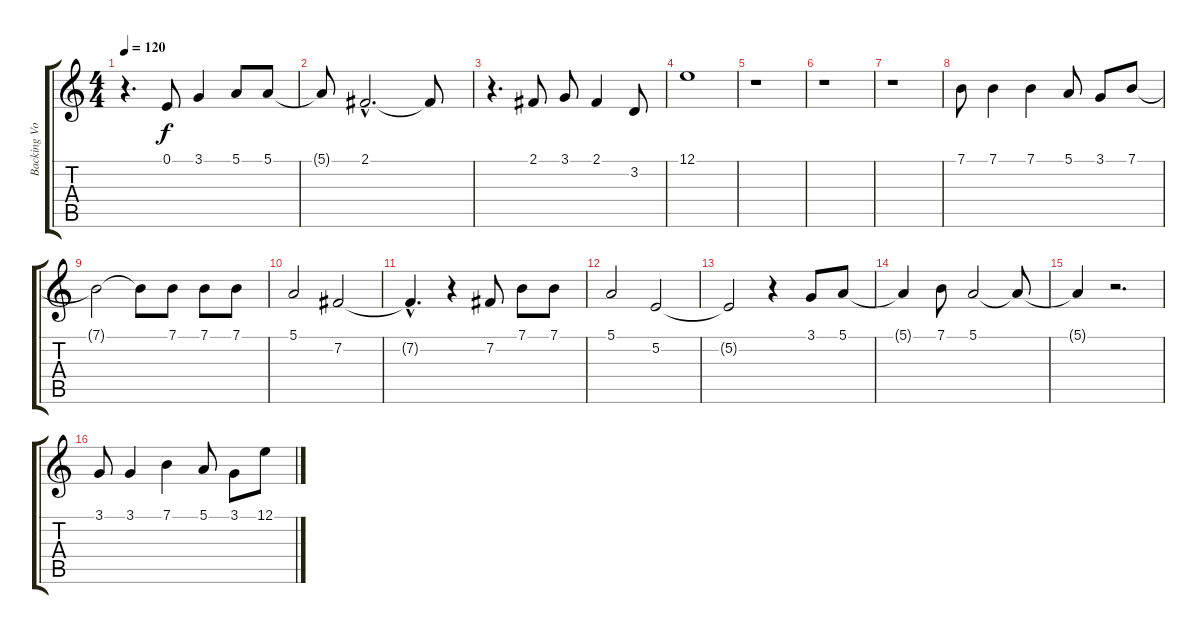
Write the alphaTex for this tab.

\track ("Backing Vocals" "Backing Vo") {instrument lead3calliope}
\staff {score tabs}
\tuning (E4 B3 G3 D3 A2 E2) {hide}
\ts (4 4)
\tempo 120
\clef g2
\ks c
r.4{d dy f} 0.1.8 3.1.4 5.1.8 5.1.8 |
5.1{t}.8 2.1{hac}.2{d} 2.1{t}.8 |
r.4{d} 2.1.8 3.1.8 2.1.4 3.2.8 |
12.1.1 |
r.1 |
r.1 |
r.1 |
7.1.8 7.1.4 7.1.4 5.1.8 3.1.8 7.1.8 |
7.1{t}.2 7.1{t}.8 7.1.8 7.1.8 7.1.8 |
5.1.2 7.2.2 |
7.2{hac t}.4{d} r.4 7.2.8 7.1.8 7.1.8 |
5.1.2 5.2.2 |
5.2{t}.2 r.4 3.1.8 5.1.8 |
5.1{t}.4 7.1.8 5.1.2 5.1{t}.8 |
5.1{t}.4 r.2{d} |
3.1.8 3.1.4 7.1.4 5.1.8 3.1.8 12.1.8
